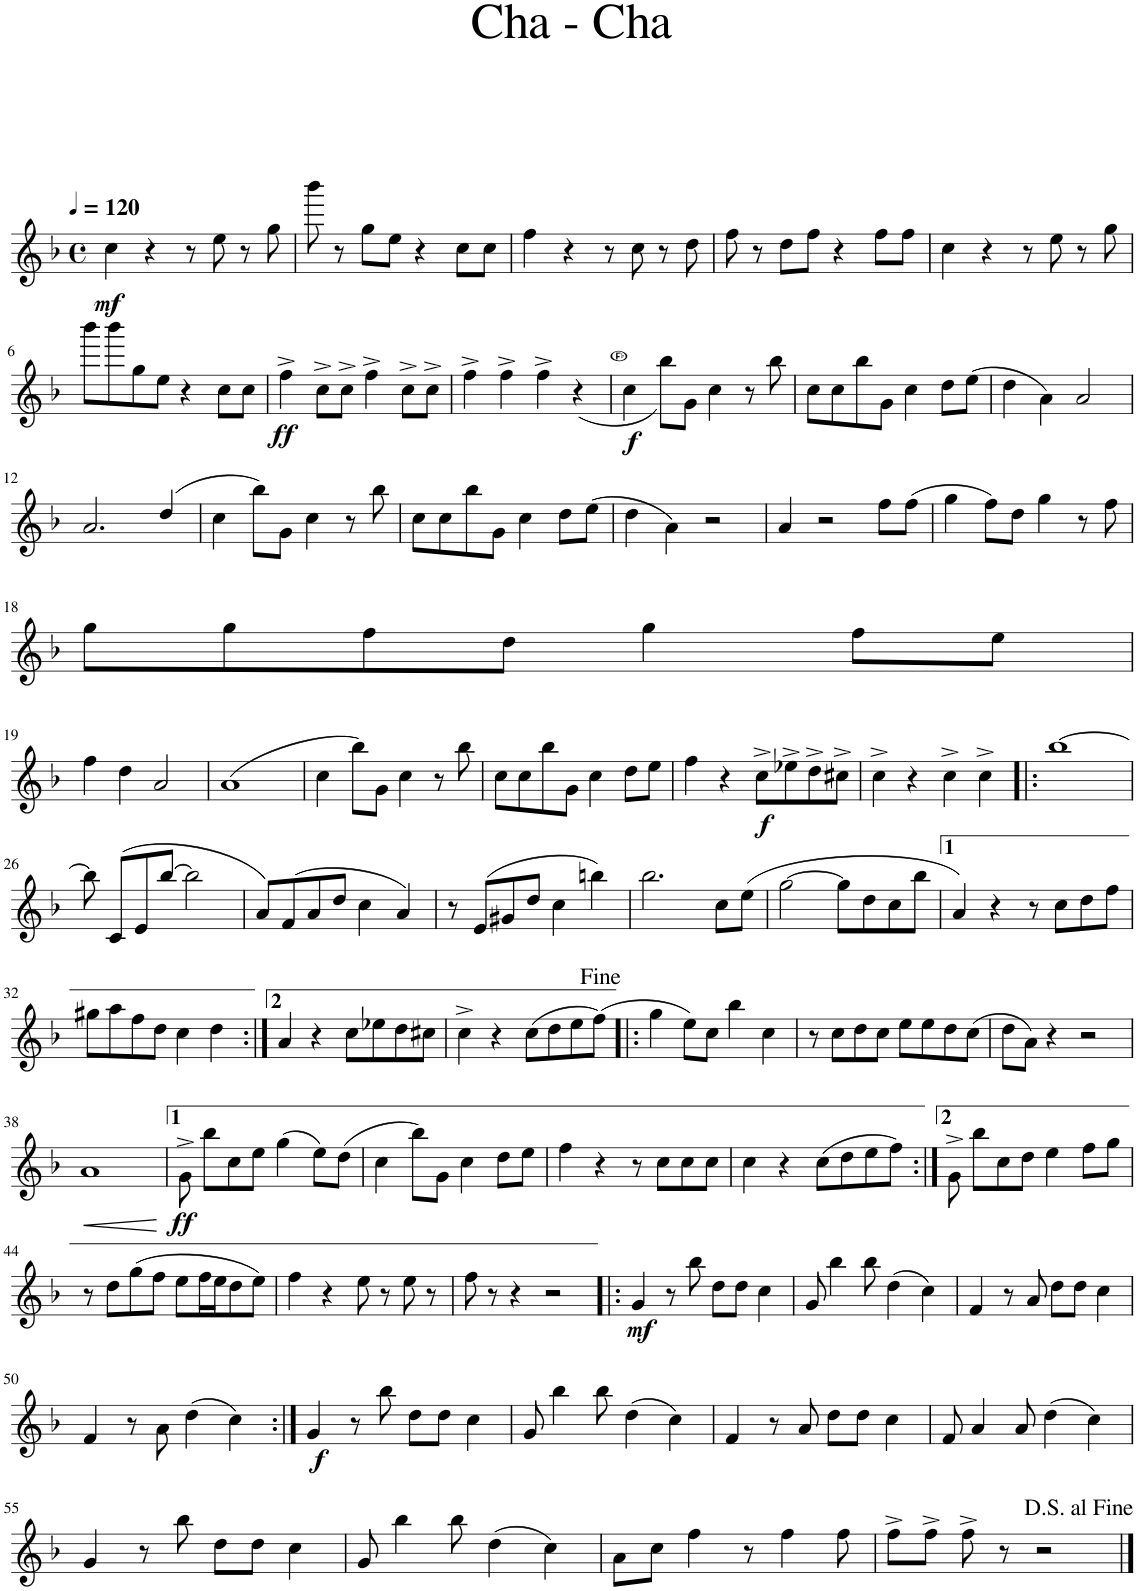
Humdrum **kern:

**kern	**dynam
*part1	*part1
*staff1	*staff1
*I"Tenor Saxophone	*
*I'Ten. Sax.	*
*clefG2	*
*Trd1c2	*
*k[b-]	*
*M4/4	*
*met(c)	*
=1	=1
!LO:TX:a:B:t=𝅘𝅥 = 120	!
!	!LO:DY:b
4cc\	mf
4r	.
8r	.
8ee\	.
8r	.
8gg\	.
=2	=2
8bbb-\	.
8r	.
8gg\L	.
8ee\J	.
4r	.
8cc\L	.
8cc\J	.
=3	=3
4ff\	.
4r	.
8r	.
8cc\	.
8r	.
8dd\	.
=4	=4
8ff\	.
8r	.
8dd\L	.
8ff\J	.
4r	.
8ff\L	.
8ff\J	.
=5	=5
4cc\	.
4r	.
8r	.
8ee\	.
8r	.
8gg\	.
!!LO:LB:g=z
=6	=6
8bbb-\L	.
8bbb-\	.
8gg\	.
8ee\J	.
4r	.
8cc\L	.
8cc\J	.
=7	=7
!	!LO:DY:b
4ff^\	ff
8cc^\L	.
8cc^\J	.
4ff^\	.
8cc^\L	.
8cc^\J	.
=8	=8
4ff^\	.
4ff^\	.
4ff^\	.
(4r	.
=9	=9
!	!LO:DY:b
4cc\	f
8bb-\L)	.
8g\J	.
4cc\	.
8r	.
8bb-\	.
=10	=10
8cc\L	.
8cc\	.
8bb-\	.
8g\J	.
4cc\	.
8dd\L	.
(8ee\J	.
=11	=11
4dd\	.
4a\)	.
(2a/	.
!!LO:LB:g=z
=12	=12
2.a/	.
(4dd/)	.
=13	=13
4cc\	.
8bb-\L)	.
8g\J	.
4cc\	.
8r	.
8bb-\	.
=14	=14
8cc\L	.
8cc\	.
8bb-\	.
8g\J	.
4cc\	.
8dd\L	.
(8ee\J	.
=15	=15
4dd\	.
4a\)	.
2r	.
=16	=16
4a/	.
2r	.
8ff\L	.
(8ff\J	.
=17	=17
4gg\	.
8ff\L)	.
8dd\J	.
4gg\	.
8r	.
8ff\	.
!!LO:LB:g=z
=18	=18
8gg\L	.
8gg\	.
8ff\	.
8dd\J	.
4gg\	.
8ff\L	.
(8ee\J	.
!!LO:LB:g=z
=19	=19
4ff\	.
4dd\)	.
2a/	.
=20	=20
(1a	.
=21	=21
4cc\	.
8bb-\L)	.
8g\J	.
4cc\	.
8r	.
8bb-\	.
=22	=22
8cc\L	.
8cc\	.
8bb-\	.
8g\J	.
4cc\	.
8dd\L	.
8ee\J	.
=23	=23
4ff\	.
4r	.
!	!LO:DY:b
8cc^\L	f
8ee-X^\	.
8dd^\	.
8cc#X^\J	.
=24	=24
4cc^\	.
4r	.
4cc^\	.
4cc^\	.
=25!|:	=25!|:
[1bb-	.
!!LO:LB:g=z
=26	=26
8bb-\]	.
(8c/L	.
8e/	.
[8bb-/J	.
2bb-\]	.
=27	=27
8a/L)	.
(8f/	.
8a/	.
8dd/J	.
4cc\	.
4a/)	.
=28	=28
8r	.
(8e/L	.
8g#X/	.
8dd/J	.
4cc\	.
4bbn\)	.
=29	=29
2.bb-\	.
8cc\L	.
(8ee\J	.
=30	=30
[2gg\	.
8gg\L]	.
8dd\	.
8cc\	.
8bb-\J	.
=31	=31
4a/)	.
4r	.
8r	.
8cc\L	.
8dd\	.
(8ff\J	.
!!LO:LB:g=z
=32	=32
8gg#X\L	.
8aa\)	.
8ff\	.
8dd\J	.
4cc\	.
4dd\	.
=33:|!	=33:|!
4a/	.
4r	.
8cc\L	.
8ee-X\	.
8dd\	.
8cc#X\J	.
=34	=34
4cc^\	.
4r	.
(8cc\L	.
8dd\	.
8ee\	.
(8ff\J)	.
=35!|:	=35!|:
4gg\	.
8ee\L)	.
8cc\J	.
4bb-\	.
4cc\	.
=36	=36
8r	.
8cc\L	.
8dd\	.
8cc\J	.
8ee\L	.
8ee\	.
8dd\	.
(8cc\J	.
=37	=37
8dd\L	.
8a\J)	.
4r	.
(2r	.
!!LO:LB:g=z
=38	=38
!	!LO:HP:b
1a	<
.	[
=39	=39
!	!LO:DY:b
8g^\)	ff
8bb-\L	.
8cc\	.
8ee\J	.
(4gg\	.
8ee\L)	.
(8dd\J	.
=40	=40
4cc\	.
8bb-\L)	.
8g\J	.
4cc\	.
8dd\L	.
8ee\J	.
=41	=41
4ff\	.
4r	.
8r	.
8cc\L	.
8cc\	.
8cc\J	.
=42	=42
4cc\	.
4r	.
(8cc\L	.
8dd\	.
8ee\	.
8ff\J)	.
=43:|!	=43:|!
8g^\	.
8bb-\L	.
8cc\	.
8dd\J	.
4ee\	.
8ff\L	.
8gg\J	.
!!LO:LB:g=z
=44	=44
8r	.
8dd\L	.
(8gg\	.
8ff\J	.
8ee\L	.
16ff\L	.
16ee\J	.
8dd\	.
8ee\J)	.
=45	=45
4ff\	.
4r	.
8ee\	.
8r	.
8ee\	.
8r	.
=46	=46
8ff\	.
8r	.
4r	.
2r	.
=47!|:	=47!|:
!	!LO:DY:b
4g/	mf
8r	.
8bb-\	.
8dd\L	.
8dd\J	.
4cc\	.
=48	=48
8g/	.
4bb-\	.
8bb-\	.
(4dd\	.
4cc\)	.
=49	=49
4f/	.
8r	.
8a/	.
8dd\L	.
8dd\J	.
4cc\	.
!!LO:LB:g=z
=50	=50
4f/	.
8r	.
8a\	.
(4dd\	.
4cc\)	.
=51:|!	=51:|!
!	!LO:DY:b
4g/	f
8r	.
8bb-\	.
8dd\L	.
8dd\J	.
4cc\	.
=52	=52
8g/	.
4bb-\	.
8bb-\	.
(4dd\	.
4cc\)	.
=53	=53
4f/	.
8r	.
8a/	.
8dd\L	.
8dd\J	.
4cc\	.
=54	=54
8f/	.
4a/	.
8a/	.
(4dd\	.
4cc\)	.
!!LO:LB:g=z
=55	=55
4g/	.
8r	.
8bb-\	.
8dd\L	.
8dd\J	.
4cc\	.
=56	=56
8g/	.
4bb-\	.
8bb-\	.
(4dd\	.
4cc\)	.
=57	=57
8a\L	.
8cc\J	.
4ff\	.
8r	.
4ff\	.
8ff\	.
=58	=58
8ff^\L	.
8ff^\J	.
8ff^\	.
8r	.
2r	.
==	==
*-	*-
